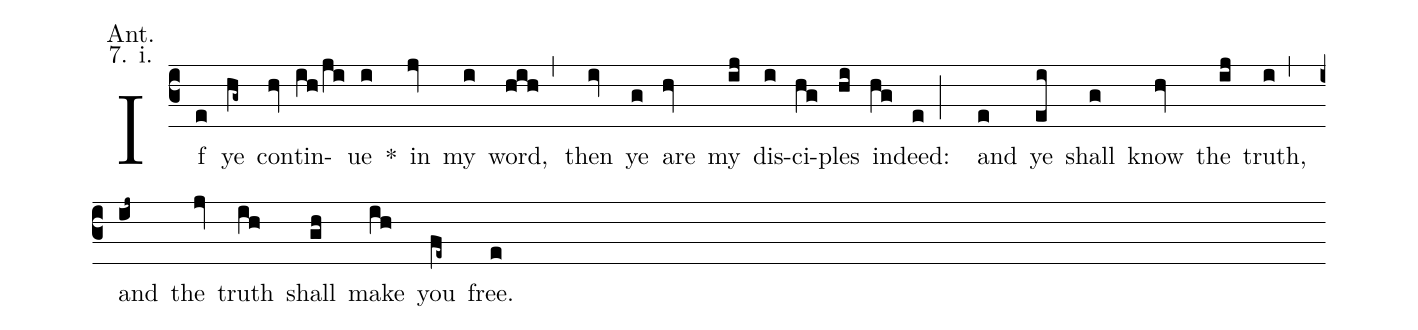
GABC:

annotation: Ant.;
annotation: 7. i.;
%%
(c3) If(e) ye(hg~) con(hv)tin(ih/ji)ue(i) <sp>*</sp>() in(jv) my(i) word,(hih,) then(iv) ye(g) are(hv) my(ij) dis(i)ci(hg)ples(hi) in(hg)deed:(e;) and(e) ye(ei) shall(g) know(hv) the(ij) truth,(i,) and(ij~) the(jv) truth(ih) shall(gh) make(ih) you(fe~) free.(e)
